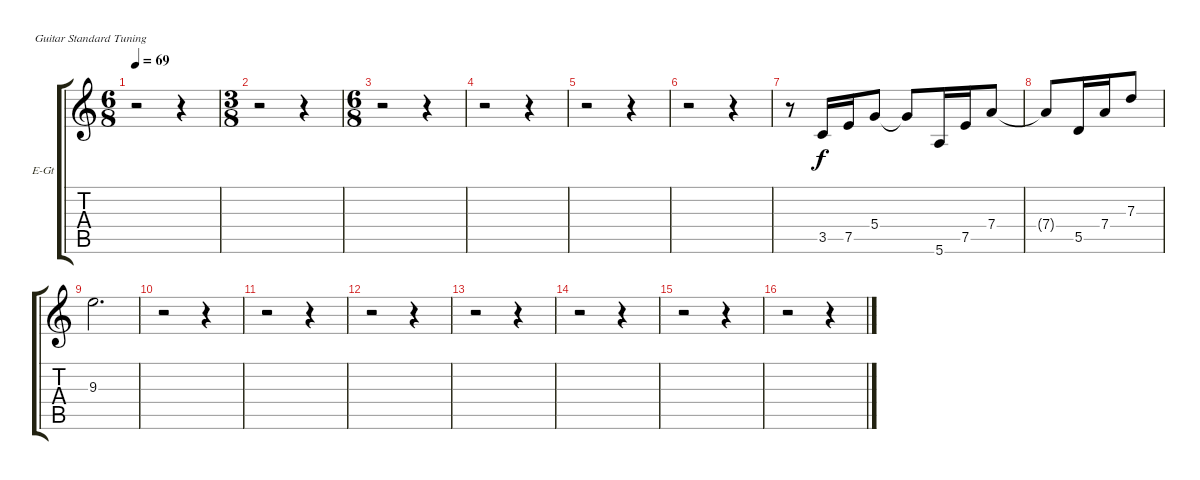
\bracketExtendMode groupsimilarinstruments
\firstSystemTrackNameOrientation horizontal
\otherSystemsTrackNameOrientation horizontal
\track ("Guitar 4" "E-Gt") {instrument distortionguitar}
\staff {score tabs}
\tuning (E4 B3 G3 D3 A2 E2)
\ts (6 8)
\tempo 69
\clef g2
\ks c
r.2{dy f} r.4 |
\ts (3 8)
r.2 r.4 |
\ts (6 8)
r.2 r.4 |
r.2 r.4 |
r.2 r.4 |
r.2 r.4 |
r.8 3.5.16 7.5.16 5.4.8 5.4{t}.8 5.6.16 7.5.16 7.4.8 |
7.4{t}.8 5.5.16 7.4.16 7.3.8 |
9.3.2{d} |
r.2 r.4 |
r.2 r.4 |
r.2 r.4 |
r.2 r.4 |
r.2 r.4 |
r.2 r.4 |
r.2 r.4
